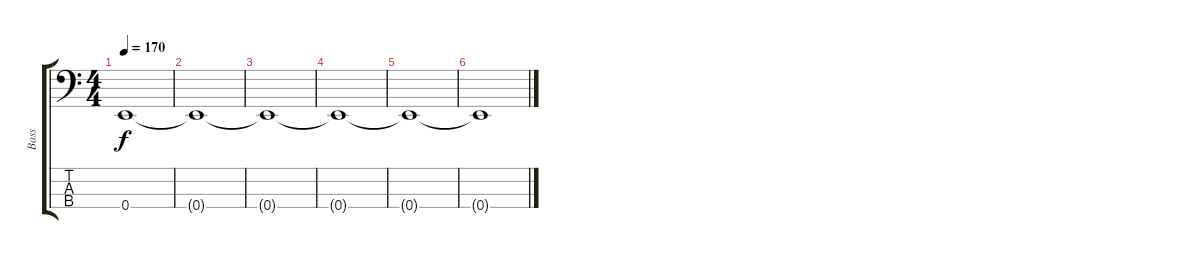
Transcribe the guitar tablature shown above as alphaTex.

\track ("Bass" "Bass") {instrument electricbassfinger}
\staff {score tabs}
\tuning (G2 D2 A1 E1) {hide}
\ts (4 4)
\tempo 170
\clef f4
\ks c
0.4{t}.1{dy f} |
0.4{t}.1 |
0.4{t}.1 |
0.4{t}.1 |
0.4{t}.1 |
0.4{t}.1
